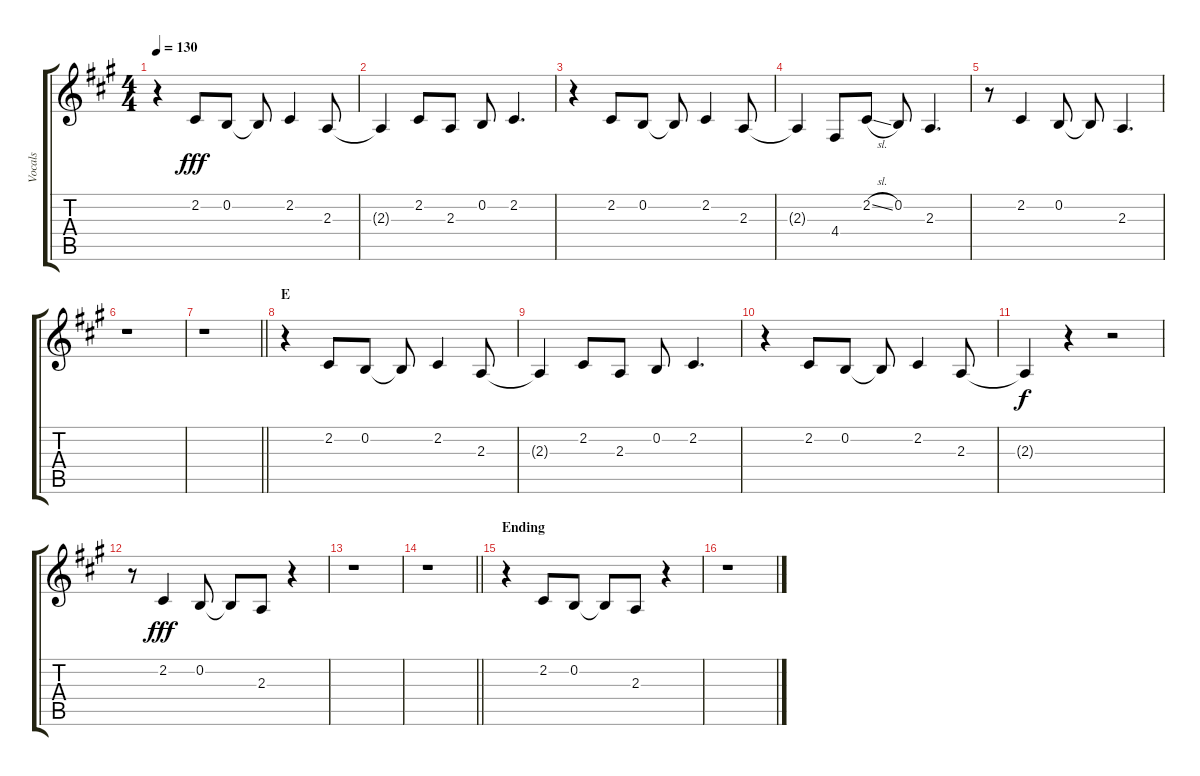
\track ("Vocals" "Vocals") {instrument voiceoohs}
\staff {score tabs}
\tuning (E4 B3 G3 D3 A2 E2) {hide}
\ts (4 4)
\tempo 130
\clef g2
\ks a
r.4{dy fff} 2.2.8 0.2.8 0.2{t}.8 2.2.4 2.3.8 |
2.3{t}.4 2.2.8 2.3.8 0.2.8 2.2.4{d} |
r.4 2.2.8 0.2.8 0.2{t}.8 2.2.4 2.3.8 |
2.3{t}.4 4.4.8 2.2{sl}.8 0.2.8 2.3.4{d} |
r.8 2.2.4 0.2.8 0.2{t}.8 2.3.4{d} |
r.1 |
\barLineRight lightlight
r.1 |
\section ("" "E")
r.4 2.2.8 0.2.8 0.2{t}.8 2.2.4 2.3.8 |
2.3{t}.4 2.2.8 2.3.8 0.2.8 2.2.4{d} |
r.4 2.2.8 0.2.8 0.2{t}.8 2.2.4 2.3.8 |
2.3{t}.4{dy f} r.4 r.2 |
r.8 2.2.4{dy fff} 0.2.8 0.2{t}.8 2.3.8 r.4 |
r.1 |
\barLineRight lightlight
r.1 |
\section ("" "Ending")
r.4 2.2.8 0.2.8 0.2{t}.8 2.3.8 r.4 |
r.1
